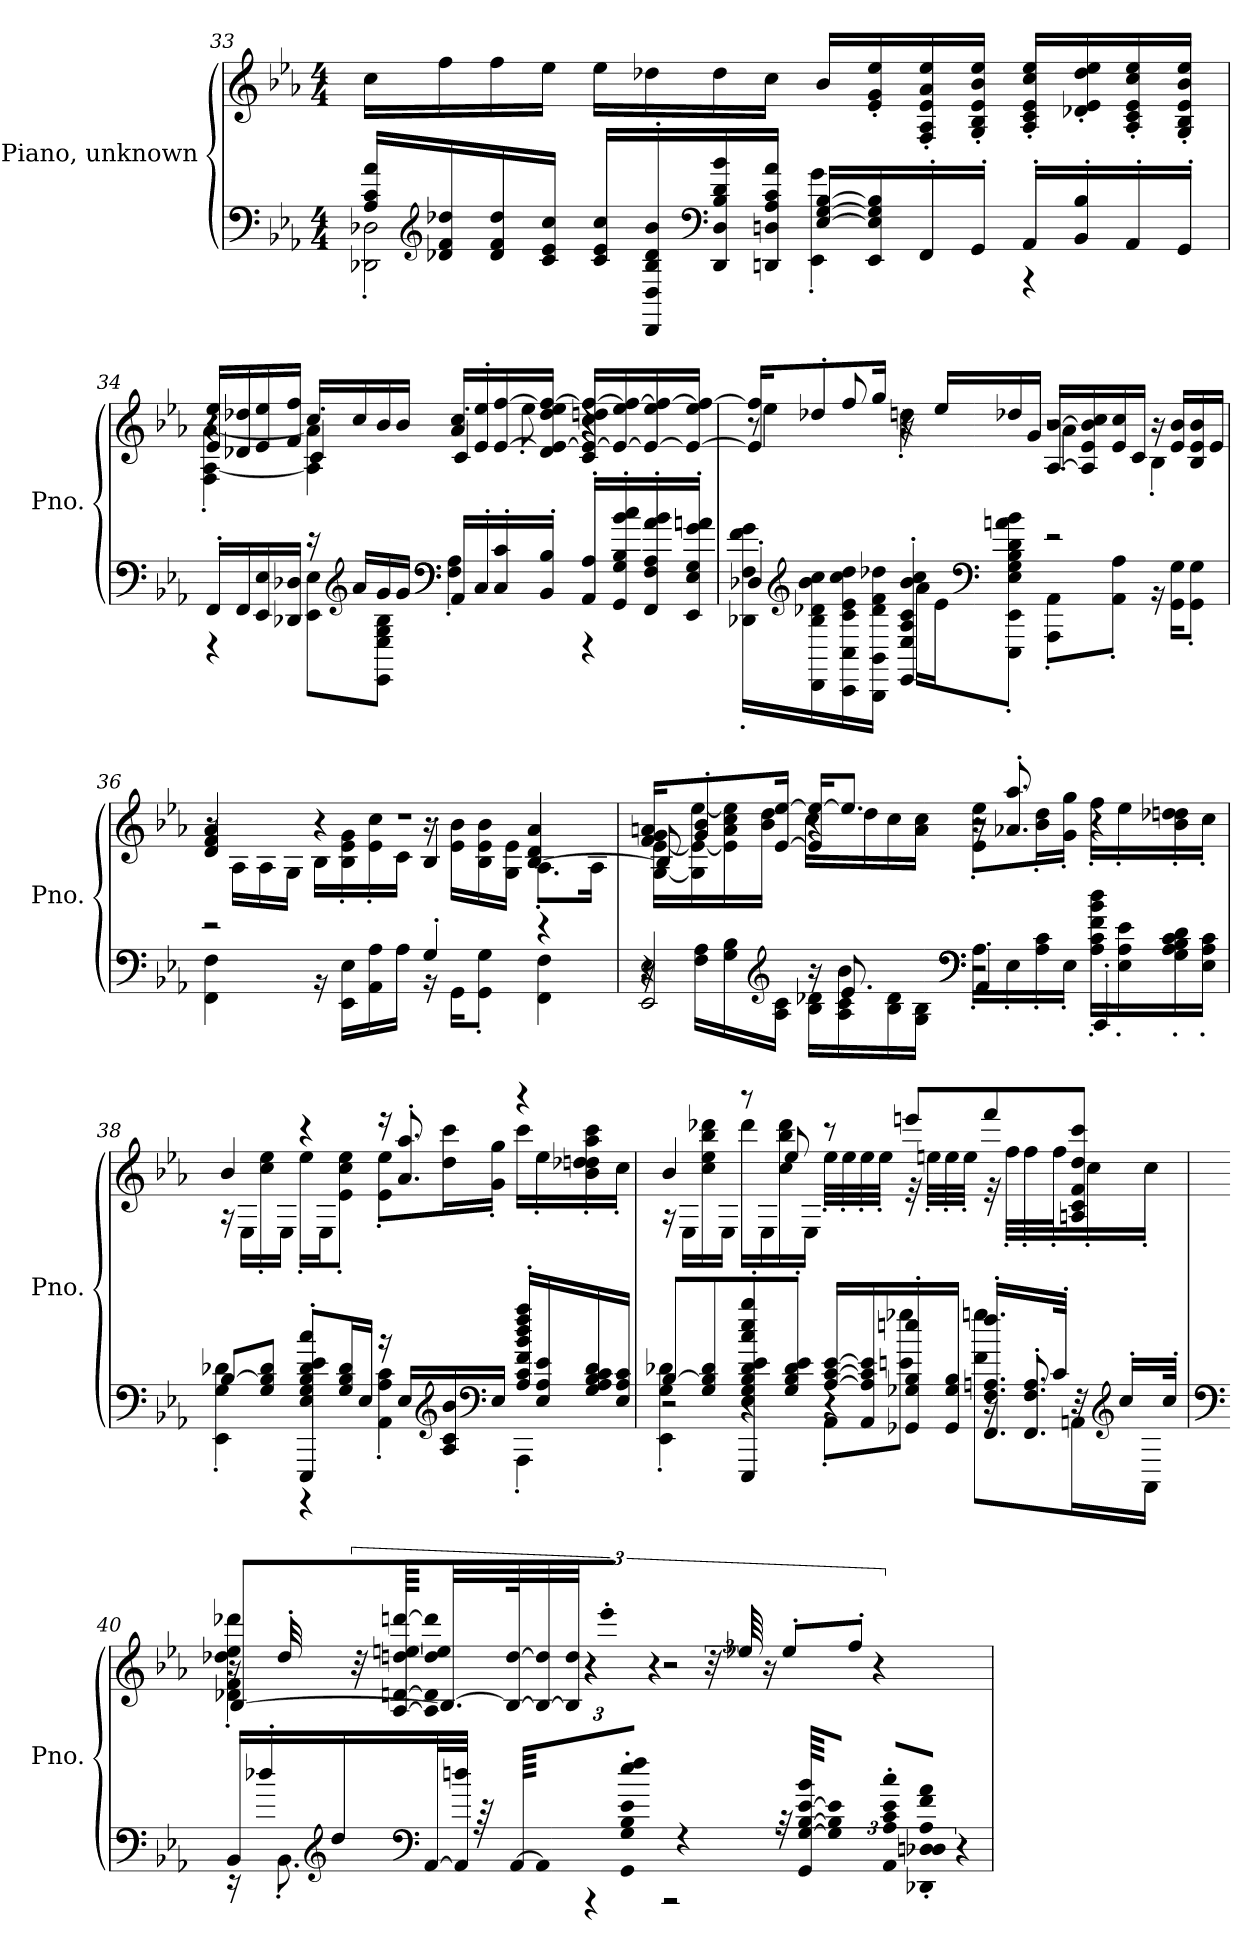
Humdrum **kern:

**kern	**kern
*part1	*part1
*staff2	*staff1
*I"Piano, unknown	*
*I'Pno.	*
!!LO:LB:g=z
*clefF4	*clefG2
*k[b-e-a-]	*k[b-e-a-]
*M4/4	*M4/4
=33	=33
*^	*
16A-/ 16c/ 16a-/LL	2DD-X\' 2D-X\'	16cc\LL
*clefG2	*	*
16d-X/ 16f/ 16dd-X/	.	16ff\
16d-/ 16f/ 16dd-/	.	16ff\
16c/ 16e-/ 16cc/JJ	.	16ee-\JJ
16c/ 16e-/ 16cc/LL	.	16ee-\LL
16DD-/' 16D-/' 16B-/' 16d-/' 16b-/'	.	16dd-X\
*clefF4	*	*
16DD-/ 16D-/ 16B-/ 16d-/ 16b-/	.	16dd-\
16DDn/ 16Dn/ 16A-/ 16c/ 16a-/JJ	.	16cc\JJ
[16E-/ [16G/ [16B-/LL	4EE-\' 4g\'	16b-/LL
16EE-/ 16E-/] 16G/] 16B-/]	.	16e-/' 16g/' 16ee-/'
16FF'/	.	16F/' 16A-/' 16e-/' 16a-/' 16ee-/'
16GG'/JJ	.	16G/' 16B-/' 16e-/' 16b-/' 16ee-/'JJ
16AA-'/LL	4r	16A-/' 16c/' 16e-/' 16cc/' 16ee-/'LL
16BB-/' 16B-/'	.	16d-X/' 16e-/' 16dd-/' 16ee-/'
16AA-'/	.	16A-/' 16c/' 16e-/' 16cc/' 16ee-/'
16GG'/JJ	.	16G/' 16B-/' 16e-/' 16b-/' 16ee-/'JJ
!!LO:LB:g=z
=34	=34	=34
*	*	*^
*	*	*	*^
16FF'/LL	4r	16e-/ 16ee-/LL	4F\' [4A-\' [4a-\'	4r
16FF/	.	16d-X/ 16dd-X/	.	.
16EE-/ 16E-/	.	16e-/ 16ee-/	.	.
16DD-X/ 16D-X/JJ	.	16f/ 16ff/JJ	.	.
16r	8EE-\ 8E-\L	16cc/LL	4A-\] 4a-\]	4c'/
*clefG2	*	*	*	*
16a-/LL	.	16cc/	.	.
16g/	8EE-\ 8E-\ 8G\ 8B-\J	16b-/	.	.
16g/JJ	.	16b-/JJ	.	.
*clefF4	*	*	*	*
16AA-/LL	4F\' 4A-\'	16a-/ 16cc/LL	8r	4c'/
16C'/	.	16e-/' 16ee-/'	.	.
16C/' 16c/'	.	[16e-/ [16ff/	8ee-'\	.
16BB-/' 16B-/'JJ	.	16d-/ 16e-/_ 16dd-/ 16ee-/ 16ff/_JJ	.	.
16AA-/' 16A-/'LL	4r	16c/ 16e-/_ 16cc/ 16ddn/ 16ff/_LL	4r	4r
16GG/' 16G/' 16B-/' 16b-/' 16cc/'	.	16e-/_ 16ee-/ 16ff/_	.	.
16FF/' 16F/' 16A-/' 16a-/' 16b-/'	.	16e-/_ 16ee-/ 16ff/_	.	.
16EE-/' 16E-/' 16G/' 16g/' 16an/'JJ	.	16e-/_ 16ee-/ 16ff/_JJ	.	.
!!LO:LB:g=z	!!	!!
=35	=35	=35	=35	=35
4D-X'/	16DD-X\' 16F\' 16f\' 16g\'LL	16e-/] 16ff/]KL	4ee-\	8r
*clefG2	*	*	*	*
.	16DD-\ 16B-\ 16d-X\ 16b-\ 16cc\	8dd-X'/	.	.
.	16CC\ 16C\ 16c\ 16e-\ 16cc\ 16dd\	.	.	8ff/
.	16BBB-\ 16BB-\ 16d-\ 16f\ 16dd-X\JJ	16gg/Jk	.	.
4EE-/' 4E-/' 4A-/' 4c/' 4b-/' 4cc/'	16a-\LL	16r	4ddn'\	4r
.	16e-\J	16ee-/LL	.	.
*clefF4	*	*	*	*
.	8EEE-\' 8EE-\' 8E-\' 8G\' 8B-\' 8d-\' 8an\' 8b-\'J	16dd-X/	.	.
.	.	16g/JJ	.	.
2r	8AAA-\' 8AA-\'L	[16A-/ [16b-/LL	4a-'\	2r
.	.	16A-/] 16e-/ 16b-/] 16cc/	.	.
.	8AA-\' 8A-\'J	16e-/ 16cc/	.	.
.	.	16c/JJ	.	.
.	16r	16r	4B-'\	.
.	16GG\ 16G\KL	16e-/ 16b-/LL	.	.
.	8GG\' 8G\'J	16B-/ 16e-/ 16b-/	.	.
.	.	16e-/JJ	.	.
!!LO:LB:g=z	!!	!!
=36	=36	=36	=36	=36
2r	4FF\ 4F\	1r	16r	4d/ 4f/ 4a-/
.	.	.	16A-\LL	.
.	.	.	16A-\	.
.	.	.	16G\JJ	.
.	16r	.	16B-\LL	4r
.	16EE-\ 16E-\LL	.	16B-\' 16e-\' 16g\'	.
.	16AA-\ 16A-\	.	16e-\' 16cc\'	.
.	16A-\JJ	.	16c\JJ	.
4G'/	16r	.	16r	4B-'/
.	16GG\KL	.	16e-\ 16b-\LL	.
.	8GG\' 8G\'J	.	16B-\ 16e-\ 16b-\	.
.	.	.	16G\ 16e-\JJ	.
4r	4FF\ 4F\	.	8.A-'\L	[4B-/ 4d/ 4a-/
.	.	.	16A-\Jk	.
!!LO:PB:g=z	!!	!!
=37	=37	=37	=37	=37
*	*^	*	*	*
4r	16r	2EE-/ 2E-/	16f/ 16g/ 16an/KL	[16G\ [16e-\LL	8B-/]
.	16F\ 16A-\LL	.	8g/' 8b-/'	16G\] 16e-\_ [16ee-\	.
.	16G\ 16B-\	.	.	16e-\] 16a\ 16cc\ 16ee-\]	8r
*clefG2	*	*	*	*	*
.	16A-\ 16c\JJ	.	[16e-/ [16ee-/Jk	16b-\ 16dd\JJ	.
16r	16B-\ 16d-X\LL	.	16e-/] 16ee-/_KL	16cc\LL	4r
8.e-/	16A-\ 16c\ 16b-\	.	8.ee-/J]	16dd\	.
.	16B-\ 16d-\	.	.	16cc\	.
.	16G\ 16B-\JJ	.	.	16a\ 16cc\JJ	.
*clefF4	*	*	*	*	*
2r	16A-'\LL	4AA-'/	2r	8e-\' 8ee-\'L	16r
.	16E-'\	.	.	.	8.a-X/' 8.aa-/'
.	16A-\' 16c\'	.	.	16b-\' 16dd\'L	.
.	16E-'\JJ	.	.	16g\' 16gg\'JJ	.
.	16A-\' 16c\' 16f\' 16b-\' 16dd\'LL	4AAA-'/	.	16ff'\LL	4r
.	16E-\' 16A-\' 16e-\'	.	.	16ee-'\	.
.	16G\' 16A-\' 16B-\' 16c\' 16d-\'	.	.	16b-\' 16dd-X\' 16ddn\'	.
.	16E-\' 16A-\' 16c\'JJ	.	.	16cc'\JJ	.
*	*v	*v	*	*	*
*	*	*	*v	*v
!!LO:LB:g=z
=38	=38	=38	=38
[8B-/L	4EE-\' 4G\' 4d-X\'	4b-/	16r
.	.	.	16E-\LL
8G/ 8B-/] 8d-/J	.	.	16cc\' 16ee-\'
.	.	.	16E-\JJ
8EEE-/' 8E-/' 8G/' 8B-/' 8d-/' 8e-/' 8cc/'L	4r	4r	16ee-'\LL
.	.	.	16E-\J
16G/ 16B-/ 16d-/L	.	.	8e-\' 8cc\' 8ee-\'J
16E-/JJ	.	.	.
16r	4AA-\' 4A-\' 4c\'	16r	8e-\' 8ee-\'L
16E-/LL	.	8.a-/' 8.aa-/'	.
*clefG2	*	*	*
16A-/ 16c/ 16b-/	.	.	16dd\ 16ccc\L
*clefF4	*	*	*
16E-/JJ	.	.	16g\' 16gg\'JJ
16A-/' 16c/' 16f/' 16b-/' 16dd/' 16ff/' 16aa-/'LL	4AAA-'\	4r	16ccc\LL
16E-/ 16A-/ 16e-/	.	.	16ee-'\
16G/ 16A-/ 16B-/ 16c/ 16d-/	.	.	16b-\' 16dd-X\' 16ddn\' 16aa-\' 16ccc\'
16E-/ 16A-/ 16c/JJ	.	.	16cc'\JJ
!!LO:LB:g=z	!!
=39	=39	=39	=39
*	*^	*	*
[8B-/L	4EE-\' 4G\' 4d-X\'	2r	4b-/	16r
.	.	.	.	16E-\LL
8G/ 8B-/] 8d-/	.	.	.	16cc\ 16ee-\ 16bb-\ 16ddd-X\
.	.	.	.	16E-\JJ
8EEE-/' 8E-/' 8G/' 8B-/' 8d-/' 8e-/' 8cc/' 8ee-/' 8bb-/'	4r	.	8r	16ddd-\LL
.	.	.	.	16E-\
8G/' 8B-/' 8d-/' 8e-/'J	.	.	8ee-/	16cc\ 16bb-\ 16ddd-\
.	.	.	.	16E-\JJ
[16A-/ [16c/ [16e-/LL	8AA-'\L	4r	8r	32ee-'\LLL
.	.	.	.	32ee-'\
16AA-/ 16A-/] 16c/] 16e-/]	.	.	.	32ee-'\
.	.	.	.	32ee-'\JJJ
16GG-X/' 16G-X/' 16B-/' 16een/'	8en\ 8gg-X\J	.	8eeen/L	32r
.	.	.	.	32een'\LLL
16GG-/ 16G-/ 16B-/JJ	.	.	.	32ee'\
.	.	.	.	32ee'\JJJ
16.FF/' 16.F/' 16.An/' 16.ff/'LL	8f\ 8ggn\L	16r	8fff/	32r
.	.	.	.	32ff'\LLL
.	.	8.FF/' 8.F/' 8.A/'	.	32ff'\
32c'/JJk	.	.	.	32ff'\J
32r	16AAn\L	.	8An/ 8c/ 8f/ 8dd/ 8ccc/J	16cc'\
*clefG2	*	*	*	*
16cc'/LL	.	.	.	.
.	16AA\JJ	.	.	16cc'\JJ
32cc'/JJk	.	.	.	.
*v	*v	*v	*	*
*	*v	*v
!!LO:LB:g=z
=40	=40
*clefF4	*
*Xbrackettup	*
*^	*^
*	*	*	*^
24BB-/LL	16r	16r	4d-X\' 4f\' 4dd-X\' 4ee-\' 4ddd-X\'	[8B-/L
24dd-X'/	.	.	.	.
.	8.BB-'\	32dd-'/	.	.
*clefG2	*	*	*	*
24dd-/	.	.	.	.
.	.	48r	.	.
.	.	[96A-/ [96dn/ [96ddn/ [96een/ [96dddn/KKKL	.	.
*clefF4	*	*	*	*
*brackettup	*	*	*	*
[48AA-/L	.	8A-/] 8d/] 8dd/] 8ee/] 8ddd/]	.	32.B-/LL_
48AA-/] 48ddn/JJJ	.	.	.	.
96r	.	.	.	.
.	.	.	.	64B-/_ [64dd/K
[96AA-/KKLL	.	.	.	.
16AA-/J]	.	.	.	32B-/_ 32dd/]
.	.	.	.	32B-/] 32dd/JJJ
8GG/' 8G/' 8B-/' 8e-/' 8ee-/' 8ff/'J	4r	8eee-'/J	4r	4r
32r	.	32r	.	.
48r	.	48r	.	.
96GG/ [96G/ [96B-/ [96e-/ 96b-/KKLL	.	96ee-X/	.	.
16G/] 16B-/] 16e-/]JJ	.	16r	.	.
8AA-/' 8A-/' 8c/' 8e-/' 8cc/'L	2r	8ee-'/L	2r	2r
8DD-X/' 8D-X/' 8Dn/' 8A-/' 8f/' 8a-/'J	.	8ff'/J	.	.
4r	.	4r	.	.
*v	*v	*	*	*
*	*v	*v	*v
=	=
*-	*-
